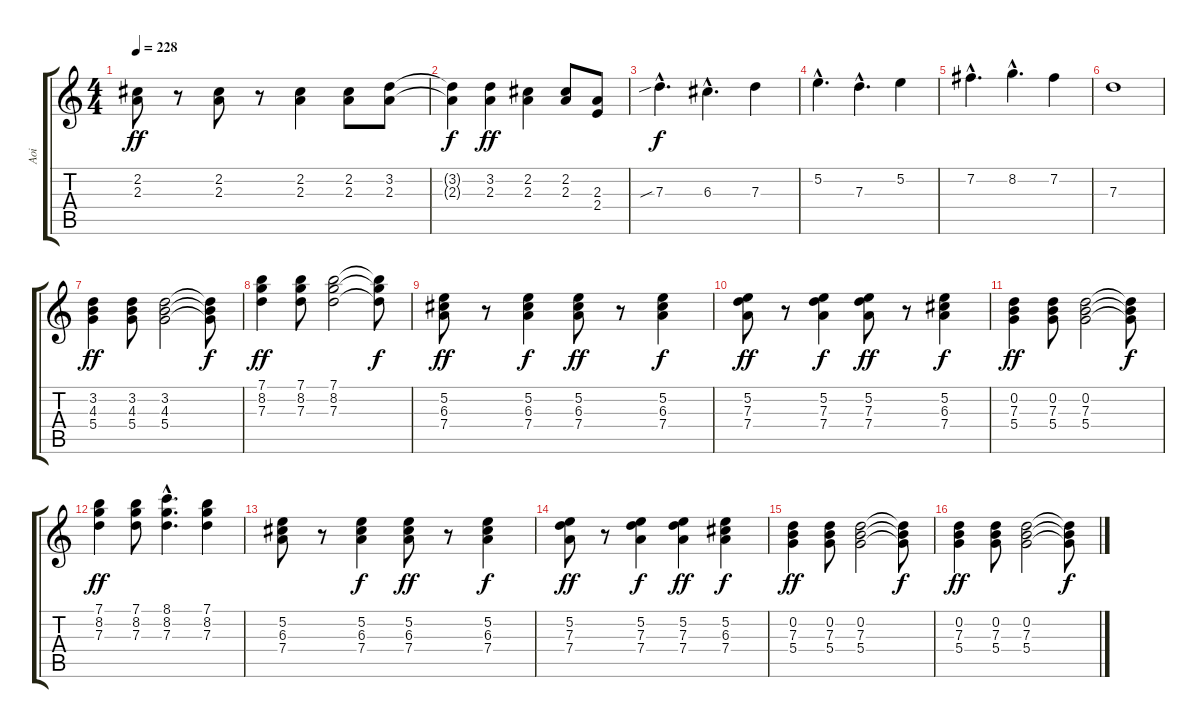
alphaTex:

\track ("Aoi" "Aoi") {instrument electricguitarclean}
\staff {score tabs}
\tuning (E4 B3 G3 D3 A2 E2) {hide}
\ts (4 4)
\tempo 228
\clef g2
\ks c
(2.2 2.3).8{dy ff} r.8 (2.2 2.3).8 r.8 (2.2 2.3).4 (2.2 2.3).8 (3.2 2.3).8 |
(3.2{t} 2.3{t}).4{dy f} (3.2 2.3).4{dy ff} (2.2 2.3).4 (2.2 2.3).8 (2.3 2.4).8 |
7.3{sib hac}.4{d dy f volume 14 instrument overdrivenguitar} 6.3{hac}.4{d} 7.3.4 |
5.2{hac}.4{d} 7.3{hac}.4{d} 5.2.4 |
7.2{hac}.4{d} 8.2{hac}.4{d} 7.2.4 |
7.3.1 |
(3.2 4.3 5.4).4{dy ff volume 11 instrument distortionguitar} (3.2 4.3 5.4).8 (3.2 4.3 5.4).2 (3.2{t} 4.3{t} 5.4{t}).8{dy f} |
(7.1 8.2 7.3).4{dy ff} (7.1 8.2 7.3).8 (7.1 8.2 7.3).2 (7.1{t} 8.2{t} 7.3{t}).8{dy f} |
(5.2 6.3 7.4).8{dy ff} r.8 (5.2 6.3 7.4).4{dy f} (5.2 6.3 7.4).8{dy ff} r.8 (5.2 6.3 7.4).4{dy f} |
(5.2 7.3 7.4).8{dy ff} r.8 (5.2 7.3 7.4).4{dy f} (5.2 7.3 7.4).8{dy ff} r.8 (5.2 6.3 7.4).4{dy f} |
(0.2 7.3 5.4).4{dy ff} (0.2 7.3 5.4).8 (0.2 7.3 5.4).2 (0.2{t} 7.3{t} 5.4{t}).8{dy f} |
(7.1 8.2 7.3).4{dy ff} (7.1 8.2 7.3).8 (8.1{hac} 8.2{hac} 7.3{hac}).4{d} (7.1 8.2 7.3).4 |
(5.2 6.3 7.4).8 r.8 (5.2 6.3 7.4).4{dy f} (5.2 6.3 7.4).8{dy ff} r.8 (5.2 6.3 7.4).4{dy f} |
(5.2 7.3 7.4).8{dy ff} r.8 (5.2 7.3 7.4).4{dy f} (5.2 7.3 7.4).4{dy ff} (5.2 6.3 7.4).4{dy f} |
(0.2 7.3 5.4).4{dy ff} (0.2 7.3 5.4).8 (0.2 7.3 5.4).2 (0.2{t} 7.3{t} 5.4{t}).8{dy f} |
(0.2 7.3 5.4).4{dy ff} (0.2 7.3 5.4).8 (0.2 7.3 5.4).2 (0.2{t} 7.3{t} 5.4{t}).8{dy f}
